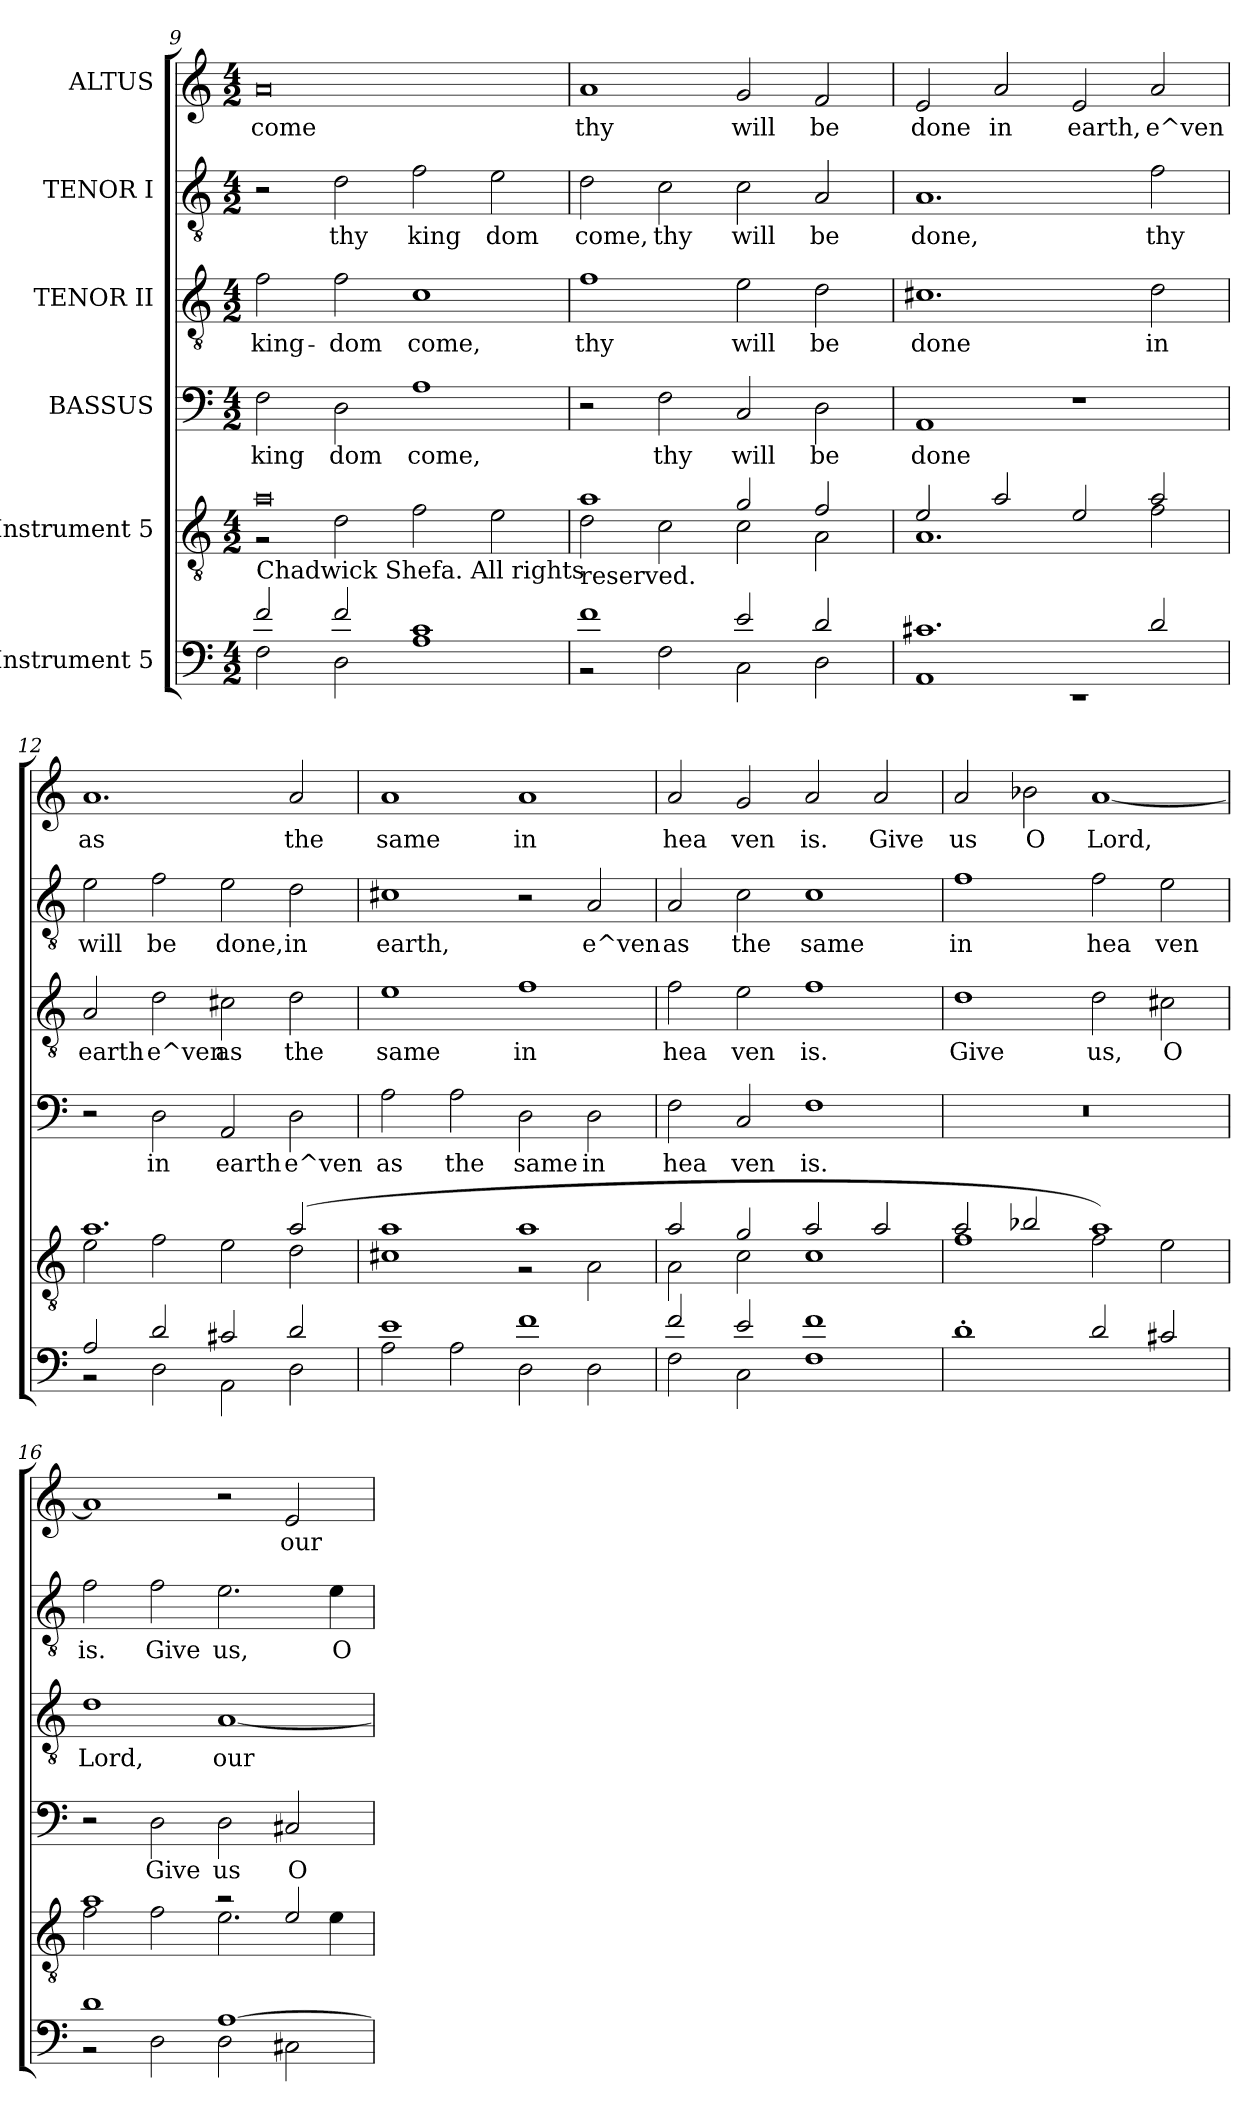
**kern	**kern	**kern	**text	**kern	**text	**kern	**text	**kern	**text
*part6	*part5	*part4	*part4	*part3	*part3	*part2	*part2	*part1	*part1
*staff6	*staff5	*staff4	*staff4	*staff3	*staff3	*staff2	*staff2	*staff1	*staff1
*I"Instrument 5	*I"Instrument 5	*I"BASSUS	*	*I"TENOR II	*	*I"TENOR I	*	*I"ALTUS	*
*clefF4	*clefGv2	*clefF4	*	*clefGv2	*	*clefGv2	*	*clefG2	*
*k[]	*k[]	*k[]	*	*k[]	*	*k[]	*	*k[]	*
*C:	*C:	*C:	*	*C:	*	*C:	*	*C:	*
*M4/2	*M4/2	*M4/2	*	*M4/2	*	*M4/2	*	*M4/2	*
=9	=9	=9	=9	=9	=9	=9	=9	=9	=9
*^	*^	*	*	*	*	*	*	*	*
!	!	!LO:TX:b:t=Chadwick Shefa. All rights	!	!	!	!	!	!	!	!	!
!	!	!	!	!	!LO:LY:b:cj	!	!LO:LY:b:cj	!	!	!	!LO:LY:b:cj
2f/	2F\	0a	2r	2F\	king	2f\	king-	2r	.	0a	come
!	!	!	!	!	!LO:LY:b:cj	!	!LO:LY:b:cj	!	!LO:LY:b:cj	!	!
2f/	2D\	.	2d\	2D\	dom	2f\	-dom	2d\	thy	.	.
!	!	!	!	!	!LO:LY:b:cj	!	!LO:LY:b:cj	!	!LO:LY:b:cj	!	!
1c	1A	.	2f\	1A	come,	1c	come,	2f\	king	.	.
!	!	!	!	!	!	!	!	!	!LO:LY:b:cj	!	!
.	.	.	2e\	.	.	.	.	2e\	dom	.	.
=10	=10	=10	=10	=10	=10	=10	=10	=10	=10	=10	=10
!	!	!LO:TX:b:t=reserved.	!	!	!	!	!	!	!	!	!
!	!	!	!	!	!	!	!LO:LY:b:cj	!	!LO:LY:b:cj	!	!LO:LY:b:cj
1f	2r	1a	2d\	2r	.	1f	thy	2d\	come,	1a	thy
!	!	!	!	!	!LO:LY:b:cj	!	!	!	!LO:LY:b:cj	!	!
.	2F\	.	2c\	2F\	thy	.	.	2c\	thy	.	.
!	!	!	!	!	!LO:LY:b:cj	!	!LO:LY:b:cj	!	!LO:LY:b:cj	!	!LO:LY:b:cj
2e/	2C\	2g/	2c\	2C/	will	2e\	will	2c\	will	2g/	will
!	!	!	!	!	!LO:LY:b:cj	!	!LO:LY:b:cj	!	!LO:LY:b:cj	!	!LO:LY:b:cj
2d/	2D\	2f/	2A\	2D\	be	2d\	be	2A/	be	2f/	be
!!LO:PB:g=z
=11	=11	=11	=11	=11	=11	=11	=11	=11	=11	=11	=11
!	!	!	!	!	!LO:LY:b:cj	!	!LO:LY:b:cj	!	!LO:LY:b:cj	!	!LO:LY:b:cj
1.c#X	1AA	2e/	1.A	1AA	done	1.c#X	done	1.A	done,	2e/	done
!	!	!	!	!	!	!	!	!	!	!	!LO:LY:b:cj
.	.	2a/	.	.	.	.	.	.	.	2a/	in
!	!	!	!	!	!	!	!	!	!	!	!LO:LY:b:cj
.	1r	2e/	.	1r	.	.	.	.	.	2e/	earth,
!	!	!	!	!	!	!	!LO:LY:b:cj	!	!LO:LY:b:cj	!	!LO:LY:b:cj
2d/	.	2a/	2f\	.	.	2d\	in	2f\	thy	2a/	e^ven
=12	=12	=12	=12	=12	=12	=12	=12	=12	=12	=12	=12
!	!	!	!	!	!	!	!LO:LY:b:cj	!	!LO:LY:b:cj	!	!LO:LY:b:cj
2A/	2r	1.a	2e\	2r	.	2A/	earth	2e\	will	1.a	as
!	!	!	!	!	!LO:LY:b:cj	!	!LO:LY:b:cj	!	!LO:LY:b:cj	!	!
2d/	2D\	.	2f\	2D\	in	2d\	e^ven	2f\	be	.	.
!	!	!	!	!	!LO:LY:b:cj	!	!LO:LY:b:cj	!	!LO:LY:b:cj	!	!
2c#X/	2AA\	.	2e\	2AA/	earth	2c#X\	as	2e\	done,	.	.
!	!	!	!	!	!LO:LY:b:cj	!	!LO:LY:b:cj	!	!LO:LY:b:cj	!	!LO:LY:b:cj
2d/	2D\	(<2a/	2d\	2D\	e^ven	2d\	the	2d\	in	2a/	the
=13	=13	=13	=13	=13	=13	=13	=13	=13	=13	=13	=13
!	!	!	!	!	!LO:LY:b:cj	!	!LO:LY:b:cj	!	!LO:LY:b:cj	!	!LO:LY:b:cj
1e	2A\	1a	1c#X	2A\	as	1e	same	1c#X	earth,	1a	same
!	!	!	!	!	!LO:LY:b:cj	!	!	!	!	!	!
.	2A\	.	.	2A\	the	.	.	.	.	.	.
!	!	!	!	!	!LO:LY:b:cj	!	!LO:LY:b:cj	!	!	!	!LO:LY:b:cj
1f	2D\	1a	2r	2D\	same	1f	in	2r	.	1a	in
!	!	!	!	!	!LO:LY:b:cj	!	!	!	!LO:LY:b:cj	!	!
.	2D\	.	2A\	2D\	in	.	.	2A/	e^ven	.	.
=14	=14	=14	=14	=14	=14	=14	=14	=14	=14	=14	=14
!	!	!	!	!	!LO:LY:b:cj	!	!LO:LY:b:cj	!	!LO:LY:b:cj	!	!LO:LY:b:cj
2f/	2F\	2a/	2A\	2F\	hea	2f\	hea	2A/	as	2a/	hea
!	!	!	!	!	!LO:LY:b:cj	!	!LO:LY:b:cj	!	!LO:LY:b:cj	!	!LO:LY:b:cj
2e/	2C\	2g/	2c\	2C/	ven	2e\	ven	2c\	the	2g/	ven
!	!	!	!	!	!LO:LY:b:cj	!	!LO:LY:b:cj	!	!LO:LY:b:cj	!	!LO:LY:b:cj
1f	1F	2a/	1c	1F	is.	1f	is.	1c	same	2a/	is.
!	!	!	!	!	!	!	!	!	!	!	!LO:LY:b:cj
.	.	2a/	.	.	.	.	.	.	.	2a/	Give
*v	*v	*	*	*	*	*	*	*	*	*	*
=15	=15	=15	=15	=15	=15	=15	=15	=15	=15	=15
!	!	!	!	!	!	!LO:LY:b:cj	!	!LO:LY:b:cj	!	!LO:LY:b:cj
1d'<	2a/	1f	0r	.	1d	Give	1f	in	2a/	us
!	!	!	!	!	!	!	!	!	!	!LO:LY:b:cj
.	2b-X/	.	.	.	.	.	.	.	2b-X\	O
!	!	!	!	!	!	!LO:LY:b:cj	!	!LO:LY:b:cj	!	!LO:LY:b:cj
2d/	1a)	2f\	.	.	2d\	us,	2f\	hea	[<1a	Lord,
!	!	!	!	!	!	!LO:LY:b:cj	!	!LO:LY:b:cj	!	!
2c#X/	.	2e\	.	.	2c#X\	O	2e\	ven	.	.
!!LO:PB:g=z
=16	=16	=16	=16	=16	=16	=16	=16	=16	=16	=16
*^	*	*	*	*	*	*	*	*	*	*
!	!	!	!	!	!	!	!LO:LY:b:cj	!	!LO:LY:b:cj	!	!LO:LY:b:cj
1d	2r	1a	2f\	2r	.	1d	Lord,	2f\	is.	1a]	.
!	!	!	!	!	!LO:LY:b:cj	!	!	!	!LO:LY:b:cj	!	!
.	2D\	.	2f\	2D\	Give	.	.	2f\	Give	.	.
!	!	!	!	!	!LO:LY:b:cj	!	!LO:LY:b:cj	!	!LO:LY:b:cj	!	!
[>1A	2D\	2r	2.e\	2D\	us	[<1A	our	2.e\	us,	2r	.
!	!	!	!	!	!LO:LY:b:cj	!	!	!	!	!	!LO:LY:b:cj
.	2C#X\	2e/	.	2C#X/	O	.	.	.	.	2e/	our
!	!	!	!	!	!	!	!	!	!LO:LY:b:cj	!	!
.	.	.	4e\	.	.	.	.	4e\	O	.	.
*v	*v	*	*	*	*	*	*	*	*	*	*
*	*v	*v	*	*	*	*	*	*	*	*
=	=	=	=	=	=	=	=	=	=
*-	*-	*-	*-	*-	*-	*-	*-	*-	*-
